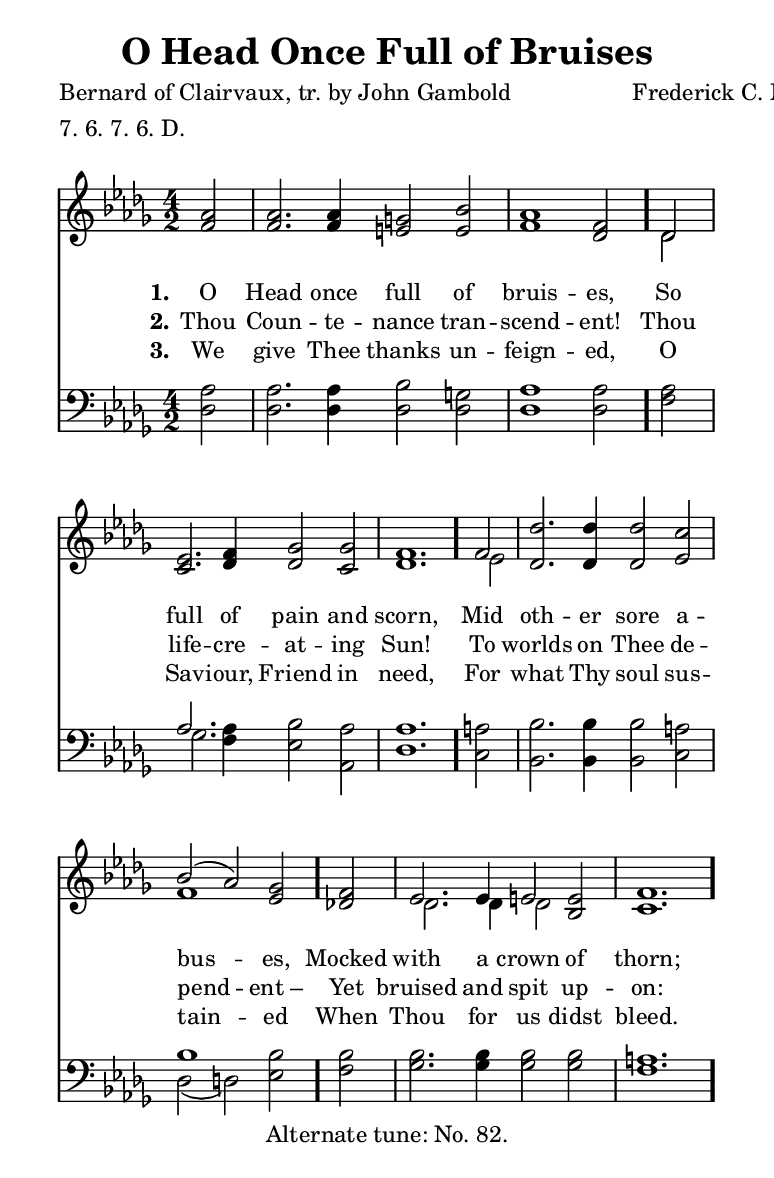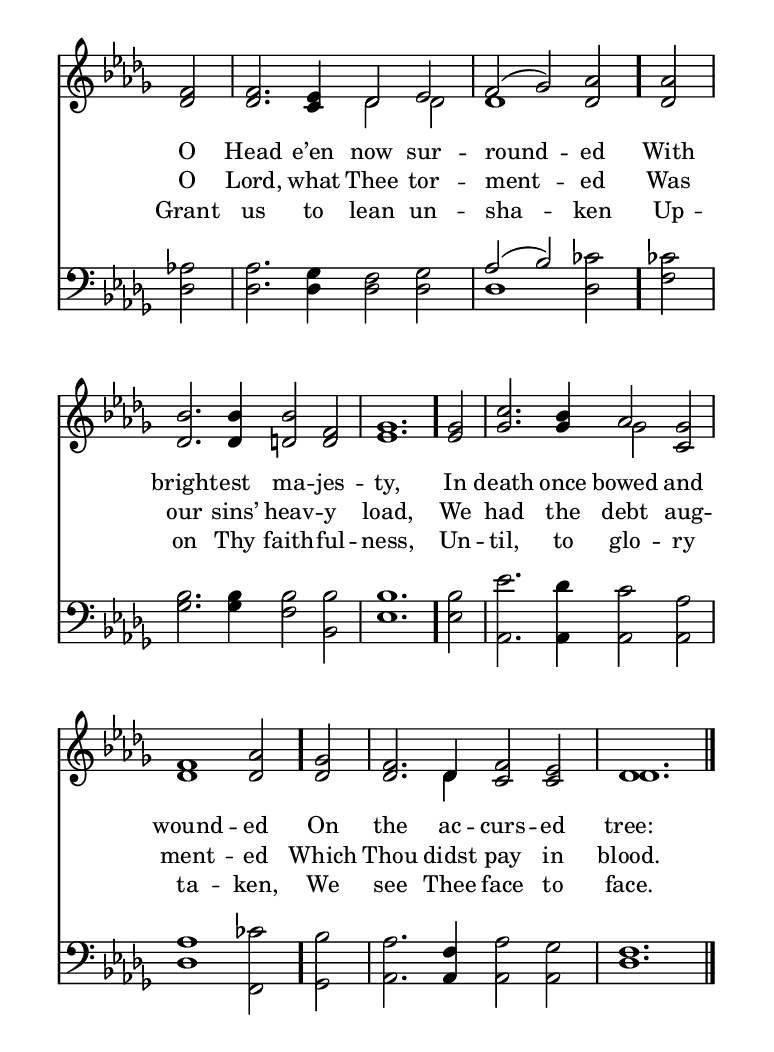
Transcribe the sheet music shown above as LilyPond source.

\include "common/global.ily"
\paper {
  \include "common/paper.ily"
  oddFooterMarkup = \markup { \fill-line { \on-the-fly \first-page "Alternate tune: No. 82." } }
}

\header{
  hymnnumber = "181"
  title = "O Head Once Full of Bruises"
  tunename = "St. Christopher"
  meter = "7. 6. 7. 6. D."
  poet = "Bernard of Clairvaux, tr. by John Gambold" % see https://hymnary.org/text/o_head_so_full_of_bruises_so_full_of_pai
  composer = "Frederick C. Maker" % see https://hymnary.org/tune/st_christopher_maker
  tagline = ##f
}

global = {
  \include "common/overrides.ily"
  \override Staff.TimeSignature.style = #'numbered
  \time 4/2
  \override Score.MetronomeMark.transparent = ##t % hide all fermata changes too
  \tempo 2=80
  \key des \major
  \partial 2
  \autoBeamOff
}

notesSoprano = {
\global
\relative c'' {

  aes2 | aes2. aes4 g2 bes | aes1 f2
  des2 | ees2. f4 ges2 ges | f1.
  f2 | des'2. des4 des2 c | bes( aes) ges
  f2 | ees2. ees4 e2 e | f1.
  f2 | f2. ees4 des2 ees | f( ges) aes
  aes2 | bes2. bes4 bes2 f | ges1.
  ges2 | c2. bes4 aes2 ges | f1 aes2
  ges2 | f2. des4 f2 ees | des1.

  \bar "|."

}
}

notesAlto = {
\global
\relative e' {

  f2 | f2. f4 e2 e | f1 des2
  des2 | c2. des4 des2 c | des1.
  ees2 | des2. des4 des2 ees | f1 ees2
  des!2 | des2. des4 des2 bes | c1.
  des2 | des2. c4 des2 des | des1 des2
  des2 | des2. des4 d2 d | ees1.
  ees2 | ges2. ges4 ges2 c, | des1 des2
  des2 | des2. des4 c2 c | des1.

}
}

notesTenor = {
\global
\relative a {

  aes2 | aes2. aes4 bes2 g | aes1 aes2
  aes2 | aes2. aes4 bes2 aes | aes1.
  a2 | bes2. bes4 bes2 a | bes1 bes2
  bes2 | bes2. bes4 bes2 bes | a1.
  aes!2 | aes2. ges4 f2 ges | aes( bes) ces
  ces!2 | bes2. bes4 bes2 bes | bes1.
  bes2 | ees2. des4 c2 aes | aes1 ces2
  bes2 | aes2. f4 aes2 ges | f1.

}
}

notesBass = {
\global
\relative f {

  des2 | des2. des4 des2 des | des1 des2
  f2 | ges2. f4 ees2 aes, | des1.
  c2 | bes2. bes4 bes2 c | des( d) ees
  f2 | ges2. ges4 ges2 ges | f1.
  des2 | des2. des4 des2 des | des1 des2
  f2 | ges2. ges4 f2 bes,2 | ees1.
  ees2 | aes,2. aes4 aes2 aes | des1 f,2
  ges2 | aes2. aes4 aes2 aes | des1.

}
}

wordsA = \lyricmode {
\set stanza = "1."

O Head once full of bruis -- es, \bar "."
So full of pain and scorn, \bar "."
Mid oth -- er sore a -- bus -- es, \bar "."
Mocked with a crown of thorn; \bar "."
O Head e’en now sur -- round -- ed \bar "."
With bright -- est ma -- jes -- ty, \bar "."
In death once bowed and wound -- ed \bar "."
On the ac -- curs -- ed tree: \bar "." % blue book puts full stop here but the sentence hasn't ended

}

wordsB = \lyricmode {
\set stanza = "2."

Thou Coun -- te -- nance tran -- scend -- ent!
Thou life -- cre -- at -- ing Sun!
To worlds on Thee de -- pend -- ent_–
Yet bruised and spit up -- on:
O Lord, what Thee tor -- ment -- ed
Was our sins’ heav -- y load,
We had the debt aug -- ment -- ed
Which Thou didst pay in blood.

}

wordsC = \lyricmode {
\set stanza = "3."

We give Thee thanks un -- feign -- ed,
O Sav -- iour, Friend in need,
For what Thy soul sus -- tain -- ed
When Thou for us didst bleed.
Grant us to lean un -- sha -- ken
Up -- on Thy faith -- ful -- ness,
Un -- til, to glo -- ry ta -- ken,
We see Thee face to face.

}

\score {
  \context ChoirStaff <<
    \context Staff = upper <<
      \set Staff.autoBeaming = ##f
      \set ChoirStaff.systemStartDelimiter = #'SystemStartBar
      \set ChoirStaff.printPartCombineTexts = ##f
      \partcombine #'(2 . 11) \notesSoprano \notesAlto
      \context NullVoice = sopranos { \voiceOne << \notesSoprano >> }
      \context Lyrics = one   \lyricsto sopranos \wordsA
      \context Lyrics = two   \lyricsto sopranos \wordsB
      \context Lyrics = three \lyricsto sopranos \wordsC
    >>
    \context Staff = men <<
      \set Staff.autoBeaming = ##f
      \clef bass
      \set ChoirStaff.printPartCombineTexts = ##f
      \partcombine #'(2 . 11) \notesTenor \notesBass
    >>
  >>
  \layout {
    \include "common/layout.ily"
  }
  #(cond ((ly:get-option 'eog-midi-permitted) #{ \midi{
    \include "common/midi.ily"
  } #}))
}

\version "2.19.49"  % necessary for upgrading to future LilyPond versions.

% vi:set et ts=2 sw=2 ai nocindent syntax=lilypond:
